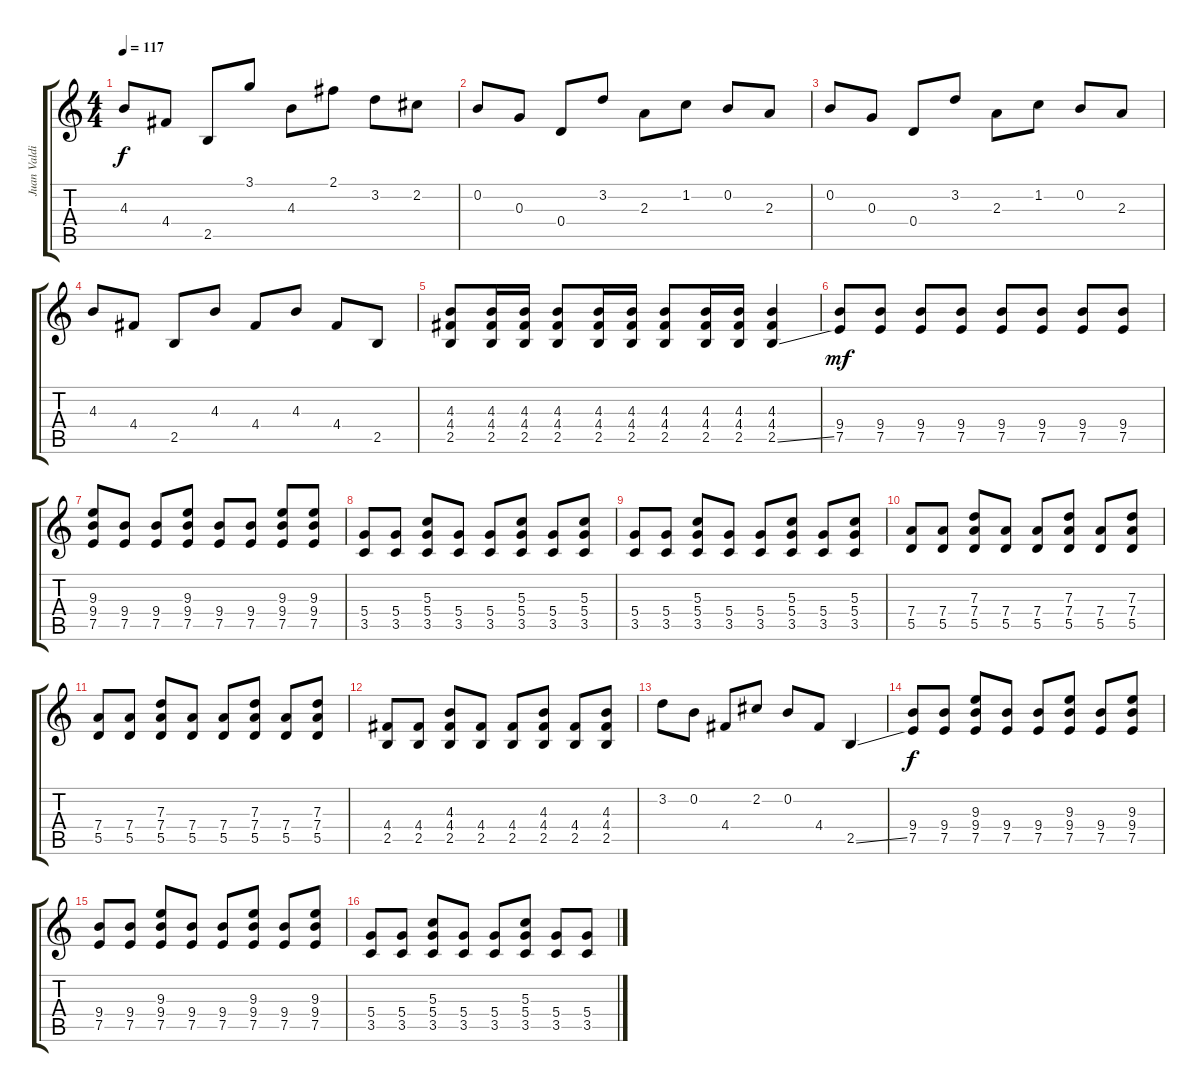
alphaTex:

\track ("Juan Valdivia - Guitarra 1" "Juan Valdi") {instrument acousticguitarsteel}
\staff {score tabs}
\tuning (E4 B3 G3 D3 A2 E2) {hide}
\ts (4 4)
\tempo 117
\clef g2
\ks c
4.3.8{dy f} 4.4.8 2.5.8 3.1.8 4.3.8 2.1.8 3.2.8 2.2.8 |
0.2.8 0.3.8 0.4.8 3.2.8 2.3.8 1.2.8 0.2.8 2.3.8 |
0.2.8 0.3.8 0.4.8 3.2.8 2.3.8 1.2.8 0.2.8 2.3.8 |
4.3.8 4.4.8 2.5.8 4.3.8 4.4.8 4.3.8 4.4.8 2.5.8 |
(4.3 4.4 2.5).8 (4.3 4.4 2.5).16 (4.3 4.4 2.5).16 (4.3 4.4 2.5).8 (4.3 4.4 2.5).16 (4.3 4.4 2.5).16 (4.3 4.4 2.5).8 (4.3 4.4 2.5).16 (4.3 4.4 2.5).16 (4.3 4.4 2.5{ss}).4 |
(9.4 7.5).8{dy mf} (9.4 7.5).8 (9.4 7.5).8 (9.4 7.5).8 (9.4 7.5).8 (9.4 7.5).8 (9.4 7.5).8 (9.4 7.5).8 |
(9.3 9.4 7.5).8 (9.4 7.5).8 (9.4 7.5).8 (9.3 9.4 7.5).8 (9.4 7.5).8 (9.4 7.5).8 (9.3 9.4 7.5).8 (9.3 9.4 7.5).8 |
(5.4 3.5).8 (5.4 3.5).8 (5.3 5.4 3.5).8 (5.4 3.5).8 (5.4 3.5).8 (5.3 5.4 3.5).8 (5.4 3.5).8 (5.3 5.4 3.5).8 |
(5.4 3.5).8 (5.4 3.5).8 (5.3 5.4 3.5).8 (5.4 3.5).8 (5.4 3.5).8 (5.3 5.4 3.5).8 (5.4 3.5).8 (5.3 5.4 3.5).8 |
(7.4 5.5).8 (7.4 5.5).8 (7.3 7.4 5.5).8 (7.4 5.5).8 (7.4 5.5).8 (7.3 7.4 5.5).8 (7.4 5.5).8 (7.3 7.4 5.5).8 |
(7.4 5.5).8 (7.4 5.5).8 (7.3 7.4 5.5).8 (7.4 5.5).8 (7.4 5.5).8 (7.3 7.4 5.5).8 (7.4 5.5).8 (7.3 7.4 5.5).8 |
(4.4 2.5).8 (4.4 2.5).8 (4.3 4.4 2.5).8 (4.4 2.5).8 (4.4 2.5).8 (4.3 4.4 2.5).8 (4.4 2.5).8 (4.3 4.4 2.5).8 |
3.2.8 0.2.8 4.4.8 2.2.8 0.2.8 4.4.8 2.5{ss}.4 |
(9.4 7.5).8{dy f} (9.4 7.5).8 (9.3 9.4 7.5).8 (9.4 7.5).8 (9.4 7.5).8 (9.3 9.4 7.5).8 (9.4 7.5).8 (9.3 9.4 7.5).8 |
(9.4 7.5).8 (9.4 7.5).8 (9.3 9.4 7.5).8 (9.4 7.5).8 (9.4 7.5).8 (9.3 9.4 7.5).8 (9.4 7.5).8 (9.3 9.4 7.5).8 |
(5.4 3.5).8 (5.4 3.5).8 (5.3 5.4 3.5).8 (5.4 3.5).8 (5.4 3.5).8 (5.3 5.4 3.5).8 (5.4 3.5).8 (5.4 3.5).8
